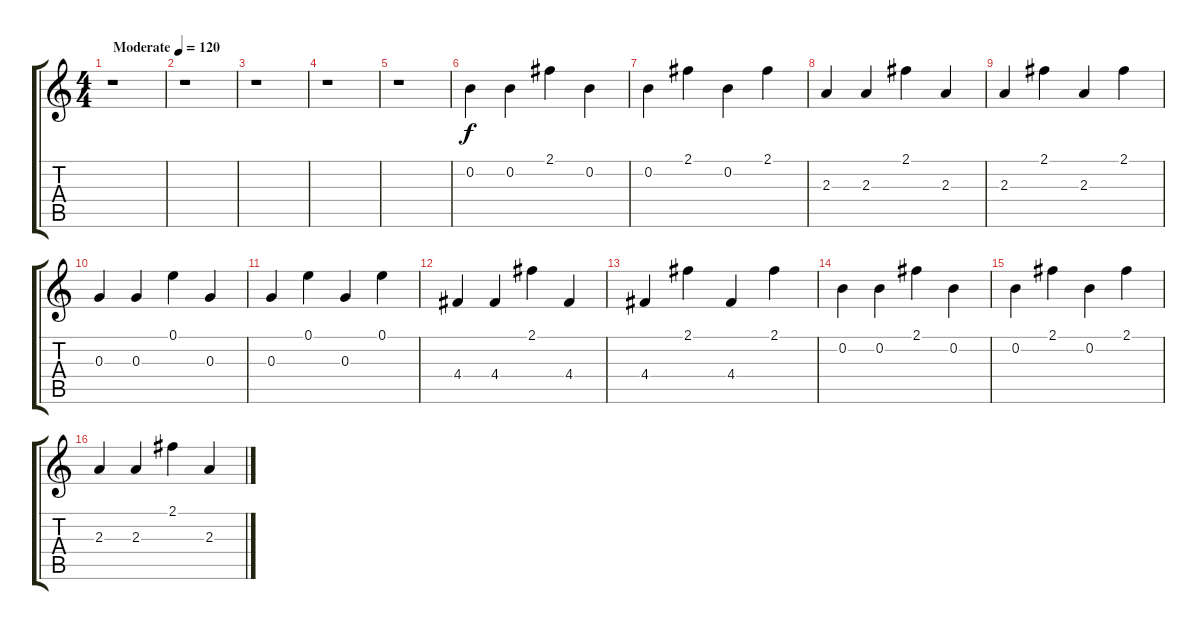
\track "" {instrument electricguitarclean}
\staff {score tabs}
\tuning (E4 B3 G3 D3 A2 E2) {hide}
\ts (4 4)
\tempo (120 "Moderate")
\clef g2
\ks c
r.1{dy f instrument electricguitarclean} |
r.1 |
r.1 |
r.1 |
r.1 |
0.2.4 0.2.4 2.1.4 0.2.4 |
0.2.4 2.1.4 0.2.4 2.1.4 |
2.3.4 2.3.4 2.1.4 2.3.4 |
2.3.4 2.1.4 2.3.4 2.1.4 |
0.3.4 0.3.4 0.1.4 0.3.4 |
0.3.4 0.1.4 0.3.4 0.1.4 |
4.4.4 4.4.4 2.1.4 4.4.4 |
4.4.4 2.1.4 4.4.4 2.1.4 |
0.2.4 0.2.4 2.1.4 0.2.4 |
0.2.4 2.1.4 0.2.4 2.1.4 |
2.3.4 2.3.4 2.1.4 2.3.4
